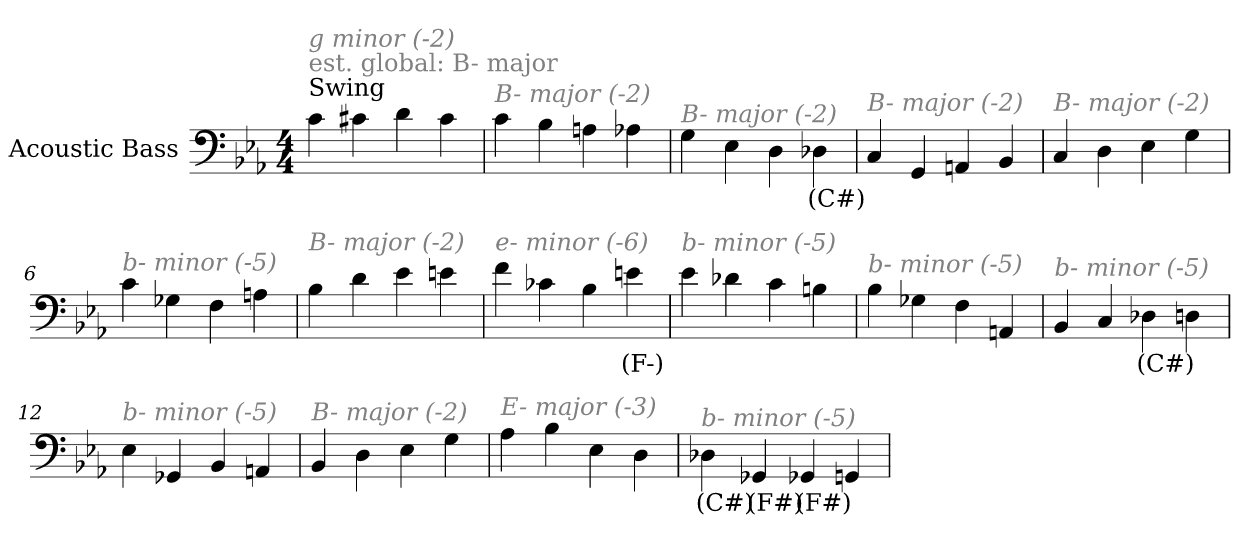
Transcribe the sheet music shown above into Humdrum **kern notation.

**kern	**text
*part1	*part1
*staff1	*staff1
*I"Acoustic Bass	*
*clefF4	*
*ITrd7c12	*
*k[b-e-a-]	*
*E-:	*
*M4/4	*
*MM195	*
=1	=1
!LO:TX:a:t=Swing	!
!LO:TX:a:color=#808080:t=est. global&colon; B- major	!
!LO:TX:i:color=#808080:t=g minor (-2)	!
4C	.
4C#X	.
4D	.
4C#	.
=2	=2
!LO:TX:i:color=#808080:t=B- major (-2)	!
4C	.
4BB-	.
4AAn	.
4AA-X	.
=3	=3
!LO:TX:i:color=#808080:t=B- major (-2)	!
4GG	.
4EE-	.
4DD	.
4DD-Xi	(C#)
=4	=4
!LO:TX:i:color=#808080:t=B- major (-2)	!
4CC	.
4GGG	.
4AAAn	.
4BBB-	.
=5	=5
!LO:TX:i:color=#808080:t=B- major (-2)	!
4CC	.
4DD	.
4EE-	.
4GG	.
=6	=6
!LO:TX:i:color=#808080:t=b- minor (-5)	!
4C	.
4GG-X	.
4FF	.
4AAn	.
=7	=7
!LO:TX:i:color=#808080:t=B- major (-2)	!
4BB-	.
4D	.
4E-	.
4En	.
=8	=8
!LO:TX:i:color=#808080:t=e- minor (-6)	!
4F	.
4C-X	.
4BB-	.
4Eni	(F-)
=9	=9
!LO:TX:i:color=#808080:t=b- minor (-5)	!
4E-	.
4D-X	.
4C	.
4BBn	.
=10	=10
!LO:TX:i:color=#808080:t=b- minor (-5)	!
4BB-	.
4GG-X	.
4FF	.
4AAAn	.
=11	=11
!LO:TX:i:color=#808080:t=b- minor (-5)	!
4BBB-	.
4CC	.
4DD-Xi	(C#)
4DD	.
=12	=12
!LO:TX:i:color=#808080:t=b- minor (-5)	!
4EE-	.
4GGG-X	.
4BBB-	.
4AAAn	.
=13	=13
!LO:TX:i:color=#808080:t=B- major (-2)	!
4BBB-	.
4DD	.
4EE-	.
4GG	.
=14	=14
!LO:TX:i:color=#808080:t=E- major (-3)	!
4AA-	.
4BB-	.
4EE-	.
4DD	.
=15	=15
!LO:TX:i:color=#808080:t=b- minor (-5)	!
4DD-Xi	(C#)
4GGG-Xi	(F#)
4GGG-Xi	(F#)
4GGG	.
=	=
*-	*-
